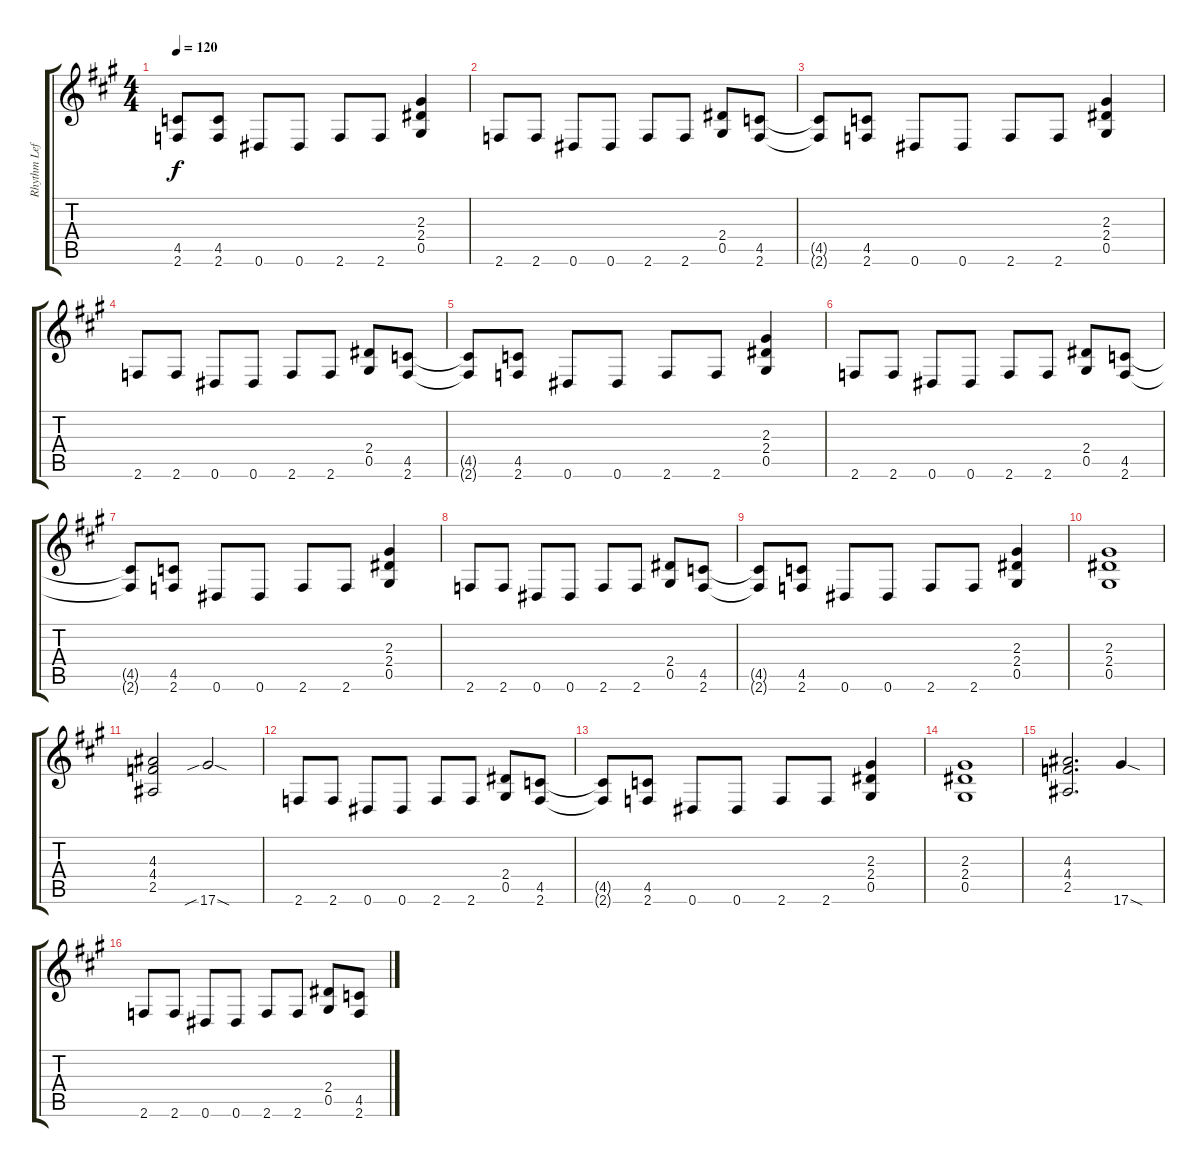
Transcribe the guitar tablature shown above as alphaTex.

\track ("Rhythm Left" "Rhythm Lef") {instrument distortionguitar}
\staff {score tabs}
\tuning (Eb4 Bb3 Gb3 Db3 Ab2 Eb2) {hide}
\ts (4 4)
\tempo 120
\clef g2
\ks a
(4.5{t} 2.6{t}).8{dy f} (4.5 2.6).8 0.6.8 0.6.8 2.6.8 2.6.8 (2.3 2.4 0.5).4 |
2.6.8 2.6.8 0.6.8 0.6.8 2.6.8 2.6.8 (2.4 0.5).8 (4.5 2.6).8 |
(4.5{t} 2.6{t}).8 (4.5 2.6).8 0.6.8 0.6.8 2.6.8 2.6.8 (2.3 2.4 0.5).4 |
2.6.8 2.6.8 0.6.8 0.6.8 2.6.8 2.6.8 (2.4 0.5).8 (4.5 2.6).8 |
(4.5{t} 2.6{t}).8 (4.5 2.6).8 0.6.8 0.6.8 2.6.8 2.6.8 (2.3 2.4 0.5).4 |
2.6.8 2.6.8 0.6.8 0.6.8 2.6.8 2.6.8 (2.4 0.5).8 (4.5 2.6).8 |
(4.5{t} 2.6{t}).8 (4.5 2.6).8 0.6.8 0.6.8 2.6.8 2.6.8 (2.3 2.4 0.5).4 |
2.6.8 2.6.8 0.6.8 0.6.8 2.6.8 2.6.8 (2.4 0.5).8 (4.5 2.6).8 |
(4.5{t} 2.6{t}).8 (4.5 2.6).8 0.6.8 0.6.8 2.6.8 2.6.8 (2.3 2.4 0.5).4 |
(2.3 2.4 0.5).1 |
(4.3 4.4 2.5).2 17.6{sib sod}.2 |
2.6.8 2.6.8 0.6.8 0.6.8 2.6.8 2.6.8 (2.4 0.5).8 (4.5 2.6).8 |
(4.5{t} 2.6{t}).8 (4.5 2.6).8 0.6.8 0.6.8 2.6.8 2.6.8 (2.3 2.4 0.5).4 |
(2.3 2.4 0.5).1 |
(4.3 4.4 2.5).2{d} 17.6{sod}.4 |
2.6.8 2.6.8 0.6.8 0.6.8 2.6.8 2.6.8 (2.4 0.5).8 (4.5 2.6).8
